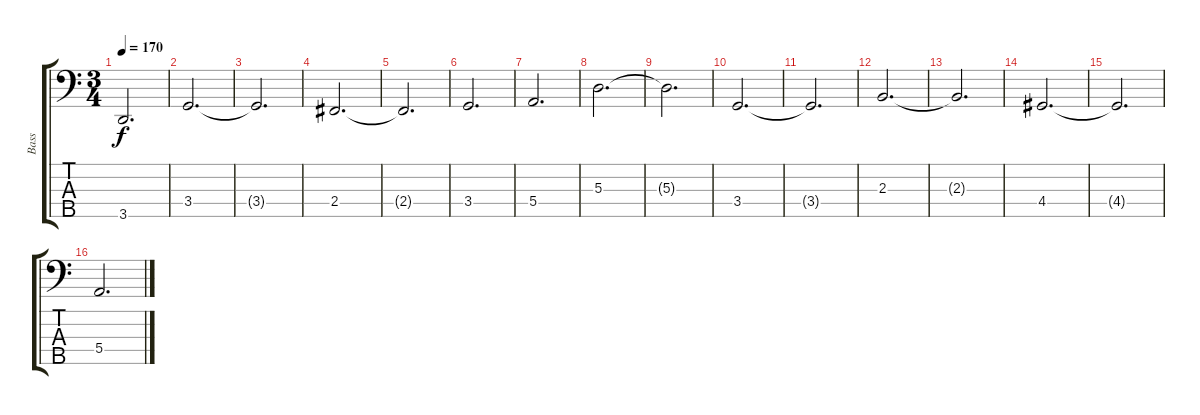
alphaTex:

\track ("Bass" "Bass") {instrument electricbassfinger}
\staff {score tabs}
\tuning (G2 D2 A1 E1 B0) {hide}
\ts (3 4)
\tempo 170
\clef f4
\ks c
3.5.2{d dy f} |
3.4.2{d} |
3.4{t}.2{d} |
2.4.2{d} |
2.4{t}.2{d} |
3.4.2{d} |
5.4.2{d} |
5.3.2{d} |
5.3{t}.2{d} |
3.4.2{d} |
3.4{t}.2{d} |
2.3.2{d} |
2.3{t}.2{d} |
4.4.2{d} |
4.4{t}.2{d} |
5.4.2{d}
